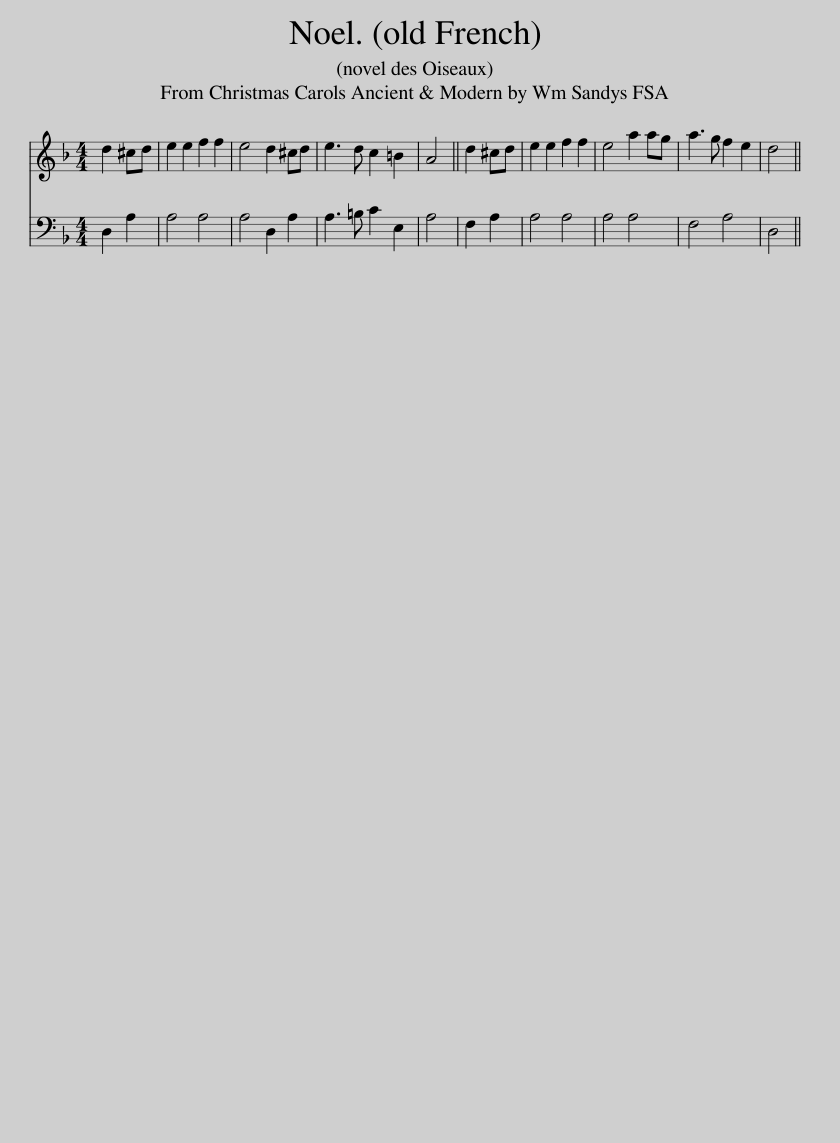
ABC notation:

X:1
%%score 1 2
L:1/8
M:4/4
I:linebreak $
K:Dmin
V:1 treble
V:2 bass
V:1
 d2 ^cd | e2 e2 f2 f2 | e4 d2 ^cd | e3 d c2 =B2 | A4 || %5
 d2 ^cd | e2 e2 f2 f2 | e4 a2 ag | a3 g f2 e2 | d4 || %10
V:2
 D,2 A,2 | A,4 A,4 | A,4 D,2 A,2 | A,3 =B, C2 E,2 | A,4 || %5
 F,2 A,2 | A,4 A,4 | A,4 A,4 | F,4 A,4 | D,4 || %10
